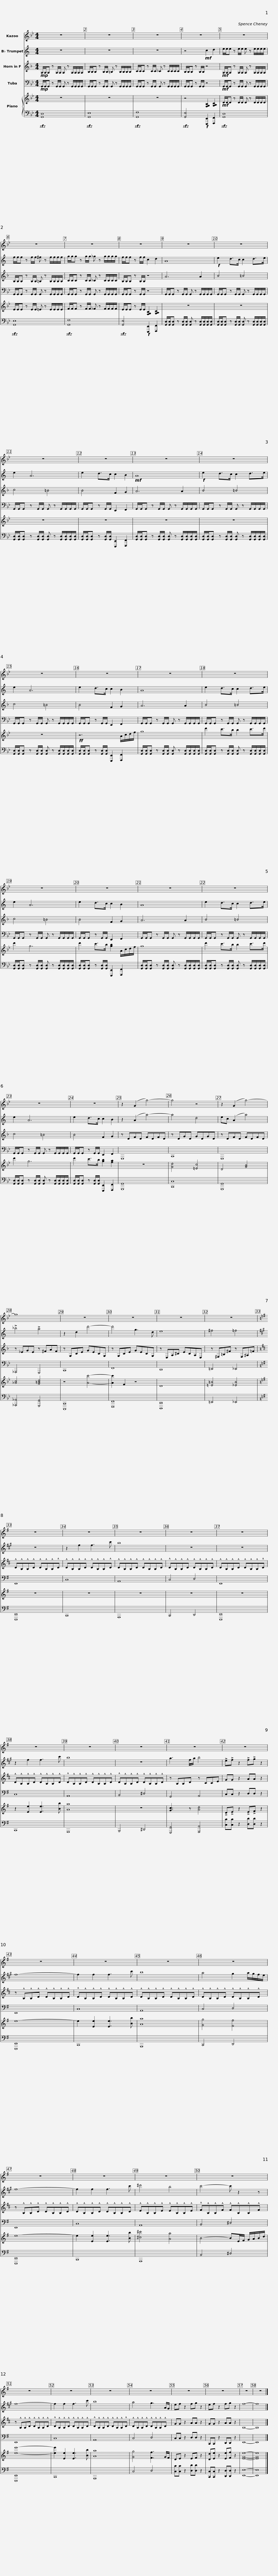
X:1
%%score 1 2 3 4 { 5 | 6 }
L:1/8
M:4/4
I:linebreak $
K:Bb
V:1 treble
V:2 treble transpose=-2
V:3 treble transpose=-7
V:4 bass
V:5 treble
V:6 bass
V:1
 z8 | z8 |$ z8 | z8 | z8 |$ %5
 z8 | z8 | z8 |$ z8 | z8 | %10
 z8 |$ z8 | z8 | z8 |$ z8 | %15
 z8 | z8 |$ z8 | z8 | z8 |$ %20
 z8 | z8 | z8 |$ z8 | z2 (G2 g4-) | %25
 g4 z4 | z2 (G2 g4-) |$ g8 | z8 | z8 | %30
 z8 |$ z8 |[K:G] z8 | z8 |$ z8 | %35
 z8 | z8 | z8 |$ z8 | z8 | %40
 z8 | z8 |$ z8 | z8 | z8 | %45
 z8 |$ z8 | z8 | z8 | z8 |$ %50
 z8 | z8 | z8 | z8 |$ z8 | %55
 z8 | z8 | z8 |] %58
V:2
[K:C] z8 | z8 |$ z8 | z4!mf! c2 d2 | e/e/e z e/e/ e z e/e/e/e/ |$ %5
 f/f/f z f/f/ ^f z f/f/f/f/ | g/g/g z g/g/ _g z g/g/g/g/ | f/f/f z f/f/ c2 d2 |$ A8 |!f! e2 d>c c2 d>e | %10
 e2 A6 |$ e2 d>c c2 B2 |!mf! A8 |!f! e2 d>c c2 d>e |$ e2 A6 | %15
 e2 d>c c2 B2 | A8 |$ e2 d>c c2 d>e | e2 A6 | e2 d>c c2 B2 |$ %20
 A8 | e2 d>c c2 d>e | e2 A6 |$ e2 d>c c2 B2 | z2 (A2 a4-) | %25
 a4 d4 | ec (A2 a4) |$ !>!_b4 !>!a4 | z2 d2 d'4- | d'4 g3 d | %30
 e8 |$ ^f4 =f4 |[K:A] z8 | z2 f2 f3 c' |$ b8 | %35
 z8 | z8 | z2 f2 f3 c' |$ b8 | z8 | %40
 a3 f/a/ b4 | !>!e!>!f z2 !>!f!>!g z2 |$ f8- | f2 f2 f3 c' | b8 | %45
 a4 g2 a/g/f/e/ |$ f8- | f2 f2 f3 c' | ^d'4 b4 | c'4- c' z2 z |$ %50
 f8- | f2 f2 f3 c' | b8 | a4 g3 A/G/ |$ ef z2 fg z2 | %55
 ef z2 fg z2 | f8- | f8 |] %58
V:3
[K:F]!mp! A,/A,/A, z A,/A,/ A, z A,/A,/A,/A,/ | B,/B,/B, z B,/B,/ =B, z B,/B,/B,/B,/ |$ C/C/C z C/C/ _C z C/C/C/C/ | B,/B,/B, z B,/B,/ z4 |!mf! A,/A,/A, z A,/A,/ A, z A,/A,/A,/A,/ |$ %5
 B,/B,/B, z B,/B,/ =B, z B,/B,/B,/B,/ | C/C/C z C/C/ _C z C/C/C/C/ | B,/B,/B, z B,/B,/ z4 |$ A6 A2 | B4 =B4 | %10
 c4 =B4 |$ B4 F2 G2 | A6 A2 | B4 =B4 |$ c4 =B4 | %15
 B4 F2 G2 | A6 A2 |$ B4 =B4 | c4 =B4 | B4 F2 G2 |$ %20
 A6 A2 | B4 =B4 | c4 =B4 |$ B4 F2 G2 | z DFD FDFD | %25
 z DGD GDGD | z DFD FDFD |$ z _EGE z ^FAF | z G,CE GECG, | z G,CE GECG, | %30
 z E,A,^C ECA,E, |$ z ^F,=B,^F z F,^A,=F |[K:D] !^!D!^!B,!^!B,!^!D !^!D!^!B,!^!B,!^!D | !^!D!^!B,!^!B,!^!D !^!D!^!B,!^!B,!^!D |$ !^!D!^!B,!^!B,!^!D !^!D!^!B,!^!B,!^!D | %35
 !^!D!^!B,!^!B,!^!D !^!D!^!B,!^!B,!^!D | !^!D!^!B,!^!B,!^!D !^!D!^!B,!^!B,!^!D | !^!D!^!B,!^!B,!^!D !^!D!^!B,!^!B,!^!D |$ !^!D!^!B,!^!B,!^!D !^!D!^!B,!^!B,!^!D | !^!D!^!B,!^!B,!^!D !^!D!^!B,!^!B,!^!D | %40
 z B,B,D z CCE | GG z2 AA z2 |$ z !^!B,!^!B,!^!D !^!D!^!B,!^!B,!^!D | !^!D!^!B,!^!B,!^!D !^!D!^!B,!^!B,!^!D | !^!D!^!B,!^!B,!^!D !^!D!^!B,!^!B,!^!D | %45
 !^!D!^!B,!^!B,!^!D !^!D!^!B,!^!B,!^!D |$ z !^!B,!^!B,!^!D !^!D!^!B,!^!B,!^!D | !^!D!^!B,!^!B,!^!D !^!D!^!B,!^!B,!^!D | !^!E!^!B,!^!B,!^!E !^!E!^!B,!^!B,!^!E | !^!F!^!B,!^!B,!^!F !^!F!^!B,!^!B,!^!F |$ %50
 z !^!B,!^!B,!^!D !^!D!^!B,!^!B,!^!D | !^!D!^!B,!^!B,!^!D !^!D!^!B,!^!B,!^!D | !^!D!^!B,!^!B,!^!D !^!D!^!B,!^!B,!^!D | !^!D!^!B,!^!B,!^!D !^!D!^!B,!^!B,!^!D |$ GG z2 AA z2 | %55
 GG z2 AA z2 | B,8- | B,8 |] %58
V:4
!mp! G,,/G,,/G,, z G,,/G,,/ G,, z G,,/G,,/G,,/G,,/ | G,,/G,,/G,, z G,,/G,,/ G,, z G,,/G,,/G,,/G,,/ |$ G,,/G,,/G,, z G,,/G,,/ G,, z G,,/G,,/G,,/G,,/ | G,,/G,,/G,, z G,,/G,,/ z4 |!mf! G,,/G,,/G,, z G,,/G,,/ G,, z G,,/G,,/G,,/G,,/ |$ %5
 G,,/G,,/G,, z G,,/G,,/ G,, z G,,/G,,/G,,/G,,/ | G,,/G,,/G,, z G,,/G,,/ G,, z G,,/G,,/G,,/G,,/ | G,,/G,,/G,, z G,,/G,,/ z4 |$ G,,/G,,/G,, z G,,/G,,/ G,, z G,,/G,,/G,,/G,,/ | G,,/G,,/G,, z G,,/G,,/ G,, z G,,/G,,/G,,/G,,/ | %10
 G,,/G,,/G,, z G,,/G,,/ G,, z G,,/G,,/G,,/G,,/ |$ G,,/G,,/G,, z G,,/G,,/ E,,2 F,,2 | G,,/G,,/G,, z G,,/G,,/ G,, z G,,/G,,/G,,/G,,/ | G,,/G,,/G,, z G,,/G,,/ G,, z G,,/G,,/G,,/G,,/ |$ G,,/G,,/G,, z G,,/G,,/ G,, z G,,/G,,/G,,/G,,/ | %15
 G,,/G,,/G,, z G,,/G,,/ E,,2 F,,2 | G,,/G,,/G,, z G,,/G,,/ G,, z G,,/G,,/G,,/G,,/ |$ G,,/G,,/G,, z G,,/G,,/ G,, z G,,/G,,/G,,/G,,/ | G,,/G,,/G,, z G,,/G,,/ G,, z G,,/G,,/G,,/G,,/ | G,,/G,,/G,, z G,,/G,,/ E,,2 F,,2 |$ %20
 G,,/G,,/G,, z G,,/G,,/ G,, z G,,/G,,/G,,/G,,/ | G,,/G,,/G,, z G,,/G,,/ G,, z G,,/G,,/G,,/G,,/ | G,,/G,,/G,, z G,,/G,,/ G,, z G,,/G,,/G,,/G,,/ |$ G,,/G,,/G,, z G,,/G,,/ E,,2 F,,2 | G,,,8 | %25
 C,,8 | G,,,8 |$ _A,,,4 G,,,4 | C,,8 | F,,8 | %30
 D,,8 |$ =E,,4 _E,,4 |[K:G] E,,8 | C,8 |$ A,,8 | %35
 C,4 D,4 | E,,8 | C,8 |$ A,,8 | B,,4 ^D,4 | %40
 G,,4 A,,4 | C,C, z2 D,D, z2 |$ E,,8 | C,8 | A,,8 | %45
 C,4 D,4 |$ E,,8 | C,8 | A,,8 | B,,4 ^D,4 |$ %50
 E,,8 | C,8 | A,,8 | C,4 D,4 |$ C,C, z2 D,D, z2 | %55
 C,,C,, z2 D,,D,, z2 | E,,8- | E,,8 |] %58
V:5
 z8 | z8 |$ z8 | z4 [F,G,B,]2 [G,A,C]2 |!mf! D/D/D z D/D/ D z D/D/D/D/ |$ %5
 E/E/E z E/E/ =E z E/E/E/E/ | F/F/F z F/F/ _F z F/F/F/F/ | E/E/E z E/E/ [F,G,B,]2 [G,A,C]2 |$ z8 | z8 | %10
 z8 |$ z8 | z8 | z8 |$ z8 | %15
!ff! z6 A/c/d/f/ | g8 |$ d'2 c'>b b2 c'>d' | d'2 g6 | d'2 c'>b [gb]2 A/c/d/f/ |$ %20
 g8 | d'2 c'>b b2 c'>d' | d'2 g6 |$ d'2 c'>b [gb]2 [fa]2 | z8 | %25
 [Gd]4 [=Ec]4 | D4 [GB]4 |$ [_Ac]4 [G=Bd]4 | z4 [Ac']4- | [Ac']2 F2 z4 | %30
 D8 |$ [=E=B]4 [_EB]4 |[K:G] z8 | z8 |$ z8 | %35
 z8 | z8 | z2 [Ee]2 [Ee]3 [Bb] |$ [Aa]8 | z8 | %40
 [Gc]3 z [Ad]4 | !>!D!>!E z2 !>!E!>!F z2 |$ e8- | e2 [Ee]2 [Ee]3 [Bb] | [Aa]8 | %45
 [Gg]4 [Ff]4 |$ e8- | e2 [Ee]2 [Ee]3 [Bb] | [^c^c']4 [Aa]4 | B4- BE/F/ G/A/B/d/ |$ %50
 [ee']8- | [ee']2 [Ee]2 [Ee]3 [Bb] | [Aa]8 | [Gg]4 [Ff]3 G/F/ |$ DE z2 EF z2 | %55
 [Dd][Ee] z2 [Ee][Ff] z2 | [EGe]8- | [EGe]8 |] %58
V:6
!sfz! [G,,D,]8 |!sfz! [G,,E,]8 |$!sfz! [G,,F,]8 |!sfz! [G,,E,]4!f! [E,,,E,,]2 [F,,,F,,]2 |!sfz! [G,,D,]8 |$ %5
!sfz! [G,,E,]8 |!sfz! [G,,F,]8 |!sfz! [G,,E,]4!f! [E,,,E,,]2 [F,,,F,,]2 |$ [G,,D,]/[G,,D,]/[G,,D,] z [G,,D,]/[G,,D,]/ [G,,D,] z [G,,D,]/[G,,D,]/[G,,D,]/[G,,D,]/ | [G,,D,]/[G,,D,]/[G,,D,] z [G,,D,]/[G,,D,]/ [G,,D,] z [G,,D,]/[G,,D,]/[G,,D,]/[G,,D,]/ | %10
 [G,,D,]/[G,,D,]/[G,,D,] z [G,,D,]/[G,,D,]/ [G,,D,] z [G,,D,]/[G,,D,]/[G,,D,]/[G,,D,]/ |$ [G,,D,]/[G,,D,]/[G,,D,] z [G,,D,]/[G,,D,]/ [E,,,E,,]2 [F,,,F,,]2 | [G,,D,]/[G,,D,]/[G,,D,] z [G,,D,]/[G,,D,]/ [G,,D,] z [G,,D,]/[G,,D,]/[G,,D,]/[G,,D,]/ | [G,,D,]/[G,,D,]/[G,,D,] z [G,,D,]/[G,,D,]/ [G,,D,] z [G,,D,]/[G,,D,]/[G,,D,]/[G,,D,]/ |$ [G,,D,]/[G,,D,]/[G,,D,] z [G,,D,]/[G,,D,]/ [G,,D,] z [G,,D,]/[G,,D,]/[G,,D,]/[G,,D,]/ | %15
 [G,,D,]/[G,,D,]/[G,,D,] z [G,,D,]/[G,,D,]/ [E,,,E,,]2 [F,,,F,,]2 | [G,,D,]/[G,,D,]/[G,,D,] z [G,,D,]/[G,,D,]/ [G,,D,] z [G,,D,]/[G,,D,]/[G,,D,]/[G,,D,]/ |$ [G,,D,]/[G,,D,]/[G,,D,] z [G,,D,]/[G,,D,]/ [G,,D,] z [G,,D,]/[G,,D,]/[G,,D,]/[G,,D,]/ | [G,,D,]/[G,,D,]/[G,,D,] z [G,,D,]/[G,,D,]/ [G,,D,] z [G,,D,]/[G,,D,]/[G,,D,]/[G,,D,]/ | [G,,D,]/[G,,D,]/[G,,D,] z [G,,D,]/[G,,D,]/ [E,,,E,,]2 [F,,,F,,]2 |$ %20
 [G,,D,]/[G,,D,]/[G,,D,] z [G,,D,]/[G,,D,]/ [G,,D,] z [G,,D,]/[G,,D,]/[G,,D,]/[G,,D,]/ | [G,,D,]/[G,,D,]/[G,,D,] z [G,,D,]/[G,,D,]/ [G,,D,] z [G,,D,]/[G,,D,]/[G,,D,]/[G,,D,]/ | [G,,D,]/[G,,D,]/[G,,D,] z [G,,D,]/[G,,D,]/ [G,,D,] z [G,,D,]/[G,,D,]/[G,,D,]/[G,,D,]/ |$ [G,,D,]/[G,,D,]/[G,,D,] z [G,,D,]/[G,,D,]/ [E,,,E,,]2 [F,,,F,,]2 | [G,,,G,,]8 | %25
 [C,,C,]8 | [G,,,G,,]8 |$ [_A,,,_A,,]4 [G,,,G,,]4 | [C,,,C,,]8 | [F,,,F,,]8 | %30
 [D,,,D,,]8 |$ =E,,4 _E,,4 |[K:G] [E,,,E,,]8 | C,,8 |$ A,,,8 | %35
 C,,4 D,,4 | [E,,,E,,]8 | C,,8 |$ A,,,8 | B,,,4 ^D,,4 | %40
 [G,,,G,,]4 [A,,,A,,]4 | [C,C][C,C] z2 [D,D][D,D] z2 |$ [E,,,E,,]8 | C,,8 | A,,,8 | %45
 C,,4 D,,4 |$ [E,,,E,,]8 | C,,8 | A,,,8 | B,,4 ^D,4 |$ %50
 [E,,,E,,]8 | C,,8 | A,,,8 | C,4 D,4 |$ [C,C][C,C] z2 [D,D][D,D] z2 | %55
 [C,,C,][C,,C,] z2 [D,,D,][D,,D,] z2 | [E,,E,]8- | [E,,E,]8 |] %58
